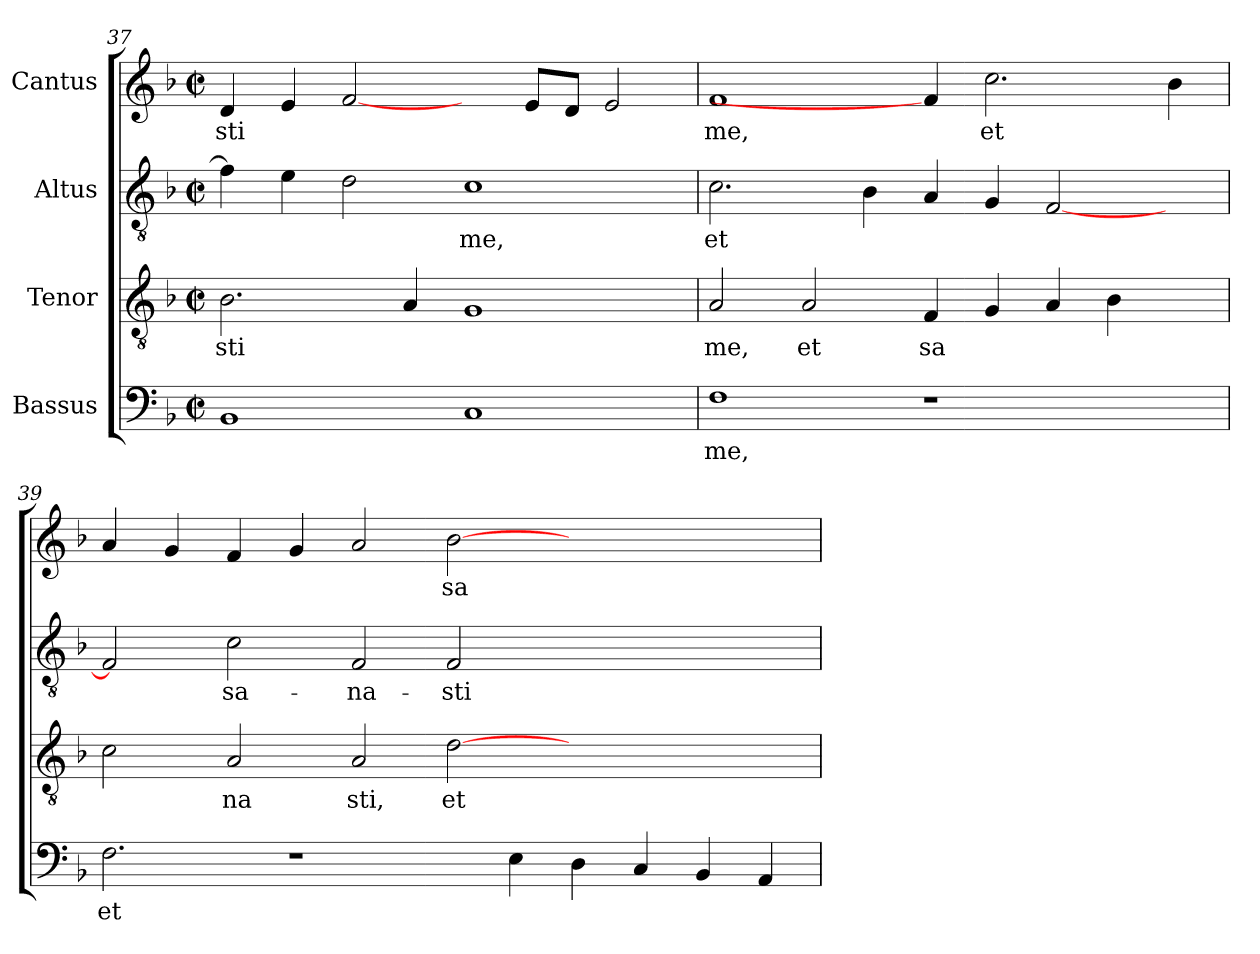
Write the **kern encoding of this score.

**kern	**text	**kern	**text	**kern	**text	**kern	**text
*part4	*part4	*part3	*part3	*part2	*part2	*part1	*part1
*staff4	*staff4	*staff3	*staff3	*staff2	*staff2	*staff1	*staff1
*I"Bassus	*	*I"Tenor	*	*I"Altus	*	*I"Cantus	*
*clefF4	*	*clefGv2	*	*clefGv2	*	*clefG2	*
*k[b-]	*	*k[b-]	*	*k[b-]	*	*k[b-]	*
*F:	*	*F:	*	*F:	*	*F:	*
*M2/2	*	*M2/2	*	*M2/2	*	*M2/2	*
*met(c|)	*	*met(c|)	*	*met(c|)	*	*met(c|)	*
=37	=37	=37	=37	=37	=37	=37	=37
!	!	!	!LO:LY:b:cj	!	!	!	!LO:LY:b
1BB-	.	2.B-\	sti	4f\]	.	4d/	sti
.	.	.	.	4e\	.	4e/	.
.	.	.	.	2d\	.	[2f/	.
.	.	4A/	.	.	.	.	.
!	!	!	!	!	!LO:LY:b:cj	!	!
1C	.	1G	.	1c	me,	4ryy	.
.	.	.	.	.	.	8e/L	.
.	.	.	.	.	.	8d/J	.
.	.	.	.	.	.	2e/	.
=38	=38	=38	=38	=38	=38	=38	=38
!	!LO:LY:b:cj	!	!LO:LY:b:cj	!	!LO:LY:b:cj	!	!LO:LY:b:cj
1F	me,	2A/	me,	2.c\	et	1f	me,
!	!	!	!LO:LY:b:cj	!	!	!	!
.	.	2A/	et	.	.	.	.
.	.	.	.	4B-\	.	.	.
!	!	!	!LO:LY:b:cj	!	!	!	!
1r	.	4F/	sa	4A/	.	4f/]	.
!	!	!	!	!	!	!	!LO:LY:b:cj
.	.	4G/	.	4G/	.	2.cc\	et
.	.	4A/	.	[<2F/	.	.	.
.	.	4B-\	.	.	.	.	.
4ryy	.	4ryy	.	4ryy	.	4b-\	.
=39	=39	=39	=39	=39	=39	=39	=39
!	!LO:LY:b:cj	!	!	!	!	!	!
2.F\	et	2c\	.	2F/]	.	4a/	.
.	.	.	.	.	.	4g/	.
!	!	!	!LO:LY:b:cj	!	!LO:LY:b:cj	!	!
.	.	2A/	na	2c\	sa-	4f/	.
1r	.	.	.	.	.	4g/	.
!	!	!	!LO:LY:b:cj	!	!LO:LY:b:cj	!	!
.	.	2A/	sti,	2F/	-na-	2a/	.
!	!	!	!LO:LY:b:cj	!	!LO:LY:b:cj	!	!LO:LY:b:cj
.	.	[>2d\	et	2F/	-sti	[>2b-\	sa-
4E\	.	.	.	.	.	.	.
4D\	.	1ryy	.	1ryy	.	1ryy	.
4C/	.	.	.	.	.	.	.
4BB-/	.	.	.	.	.	.	.
4AA/	.	.	.	.	.	.	.
=	=	=	=	=	=	=	=
*-	*-	*-	*-	*-	*-	*-	*-
